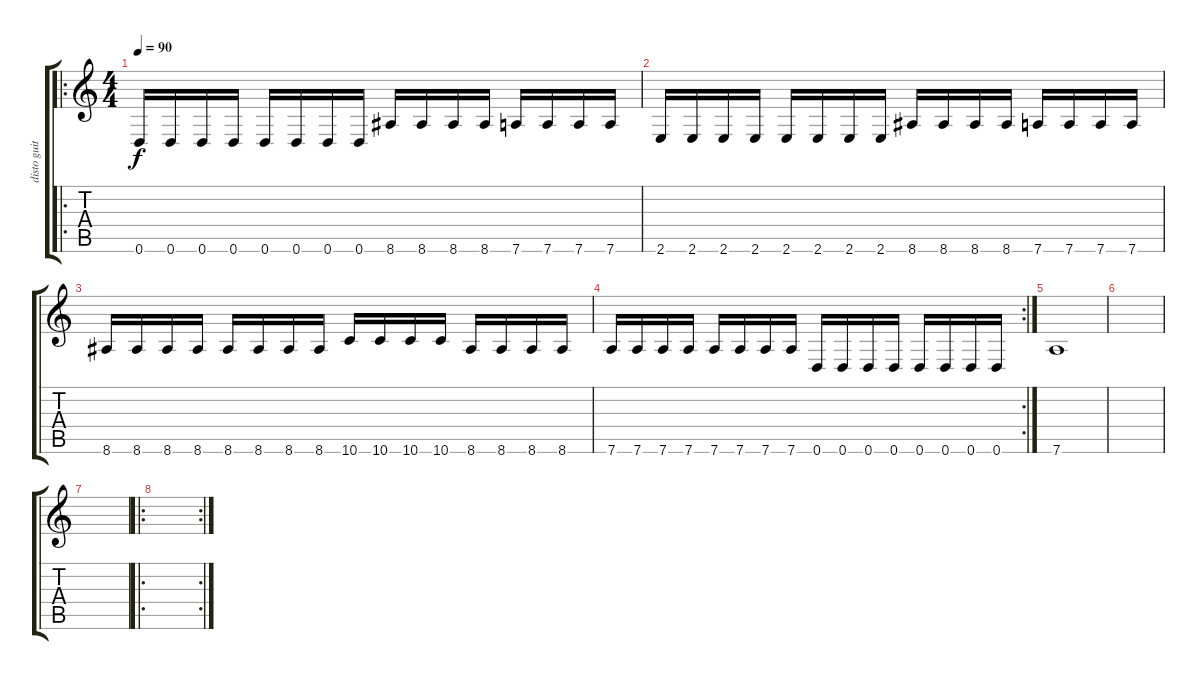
\track ("disto guitar" "disto guit") {instrument distortionguitar}
\staff {score tabs}
\tuning (E4 B3 G3 D3 A2 D2) {hide}
\ro
\ts (4 4)
\tempo 90
\clef g2
\ks c
0.6.16{dy f} 0.6.16 0.6.16 0.6.16 0.6.16 0.6.16 0.6.16 0.6.16 8.6.16 8.6.16 8.6.16 8.6.16 7.6.16 7.6.16 7.6.16 7.6.16 |
2.6.16 2.6.16 2.6.16 2.6.16 2.6.16 2.6.16 2.6.16 2.6.16 8.6.16 8.6.16 8.6.16 8.6.16 7.6.16 7.6.16 7.6.16 7.6.16 |
8.6.16 8.6.16 8.6.16 8.6.16 8.6.16 8.6.16 8.6.16 8.6.16 10.6.16 10.6.16 10.6.16 10.6.16 8.6.16 8.6.16 8.6.16 8.6.16 |
\rc 2
7.6.16 7.6.16 7.6.16 7.6.16 7.6.16 7.6.16 7.6.16 7.6.16 0.6.16 0.6.16 0.6.16 0.6.16 0.6.16 0.6.16 0.6.16 0.6.16 |
7.6.1 |
|
|
\ro
\rc 2
